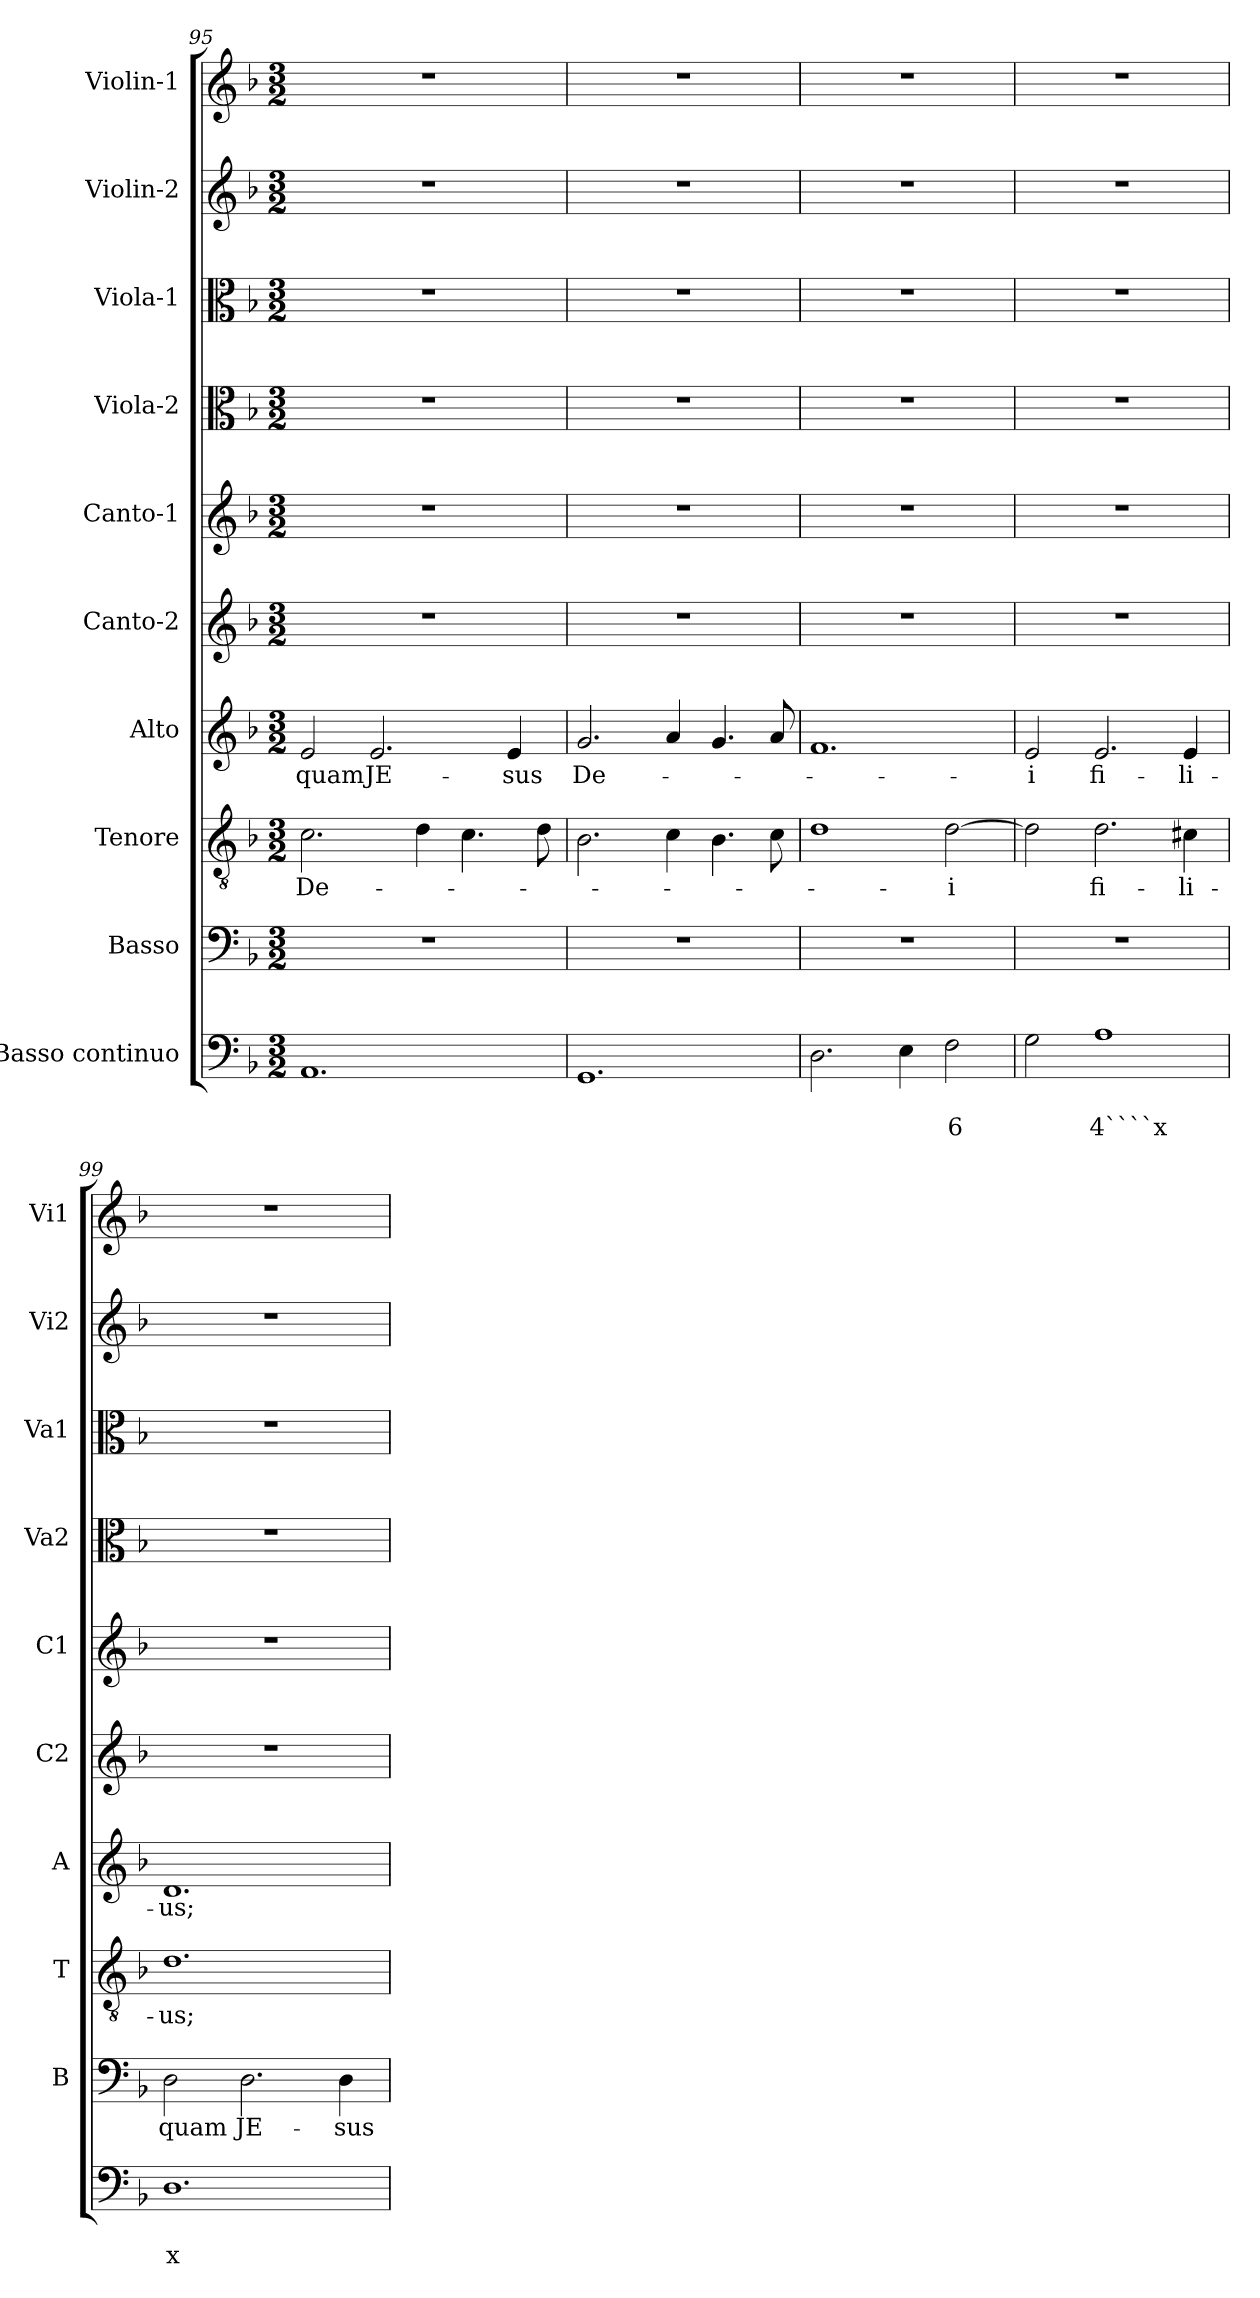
**kern	**text	**text	**kern	**text	**kern	**text	**kern	**text	**kern	**kern	**kern	**kern	**kern	**kern
*part10	*part10	*part10	*part9	*part9	*part8	*part8	*part7	*part7	*part6	*part5	*part4	*part3	*part2	*part1
*staff10	*staff10	*staff10	*staff9	*staff9	*staff8	*staff8	*staff7	*staff7	*staff6	*staff5	*staff4	*staff3	*staff2	*staff1
*I"Basso continuo	*	*	*I"Basso	*	*I"Tenore	*	*I"Alto	*	*I"Canto-2	*I"Canto-1	*I"Viola-2	*I"Viola-1	*I"Violin-2	*I"Violin-1
*	*	*	*I'B	*	*I'T	*	*I'A	*	*I'C2	*I'C1	*I'Va2	*I'Va1	*I'Vi2	*I'Vi1
*clefF4	*	*	*clefF4	*	*clefGv2	*	*clefG2	*	*clefG2	*clefG2	*clefC3	*clefC3	*clefG2	*clefG2
*k[b-]	*	*	*k[b-]	*	*k[b-]	*	*k[b-]	*	*k[b-]	*k[b-]	*k[b-]	*k[b-]	*k[b-]	*k[b-]
*F:	*	*	*F:	*	*F:	*	*F:	*	*F:	*F:	*F:	*F:	*F:	*F:
*M3/2	*	*	*M3/2	*	*M3/2	*	*M3/2	*	*M3/2	*M3/2	*M3/2	*M3/2	*M3/2	*M3/2
=95	=95	=95	=95	=95	=95	=95	=95	=95	=95	=95	=95	=95	=95	=95
!	!	!	!	!	!	!LO:LY:b	!	!LO:LY:b	!	!	!	!	!	!
1.AA	.	.	1.r	.	2.c\	De-	2e/	quam	1.r	1.r	1.r	1.r	1.r	1.r
!	!	!	!	!	!	!	!	!LO:LY:b	!	!	!	!	!	!
.	.	.	.	.	.	.	2.e/	JE-	.	.	.	.	.	.
.	.	.	.	.	4d\	.	.	.	.	.	.	.	.	.
.	.	.	.	.	4.c\	.	.	.	.	.	.	.	.	.
!	!	!	!	!	!	!	!	!LO:LY:b	!	!	!	!	!	!
.	.	.	.	.	.	.	4e/	-sus	.	.	.	.	.	.
.	.	.	.	.	8d\	.	.	.	.	.	.	.	.	.
=96	=96	=96	=96	=96	=96	=96	=96	=96	=96	=96	=96	=96	=96	=96
!	!	!	!	!	!	!	!	!LO:LY:b	!	!	!	!	!	!
1.GG	.	.	1.r	.	2.B-\	.	2.g/	De-	1.r	1.r	1.r	1.r	1.r	1.r
.	.	.	.	.	4c\	.	4a/	.	.	.	.	.	.	.
.	.	.	.	.	4.B-\	.	4.g/	.	.	.	.	.	.	.
.	.	.	.	.	8c\	.	8a/	.	.	.	.	.	.	.
=97	=97	=97	=97	=97	=97	=97	=97	=97	=97	=97	=97	=97	=97	=97
2.D\	.	.	1.r	.	1d	.	1.f	.	1.r	1.r	1.r	1.r	1.r	1.r
4E\	.	.	.	.	.	.	.	.	.	.	.	.	.	.
!	!	!LO:LY:b	!	!	!	!LO:LY:b	!	!	!	!	!	!	!	!
2F\	.	6	.	.	[2d\	-i	.	.	.	.	.	.	.	.
=98	=98	=98	=98	=98	=98	=98	=98	=98	=98	=98	=98	=98	=98	=98
!	!	!	!	!	!	!	!	!LO:LY:b	!	!	!	!	!	!
2G\	.	.	1.r	.	2d\]	.	2e/	-i	1.r	1.r	1.r	1.r	1.r	1.r
!	!	!LO:LY:b	!	!	!	!LO:LY:b	!	!LO:LY:b	!	!	!	!	!	!
1A	.	4````x	.	.	2.d\	fi-	2.e/	fi-	.	.	.	.	.	.
!	!	!	!	!	!	!LO:LY:b	!	!LO:LY:b	!	!	!	!	!	!
.	.	.	.	.	4c#X\	-li-	4e/	-li-	.	.	.	.	.	.
=99	=99	=99	=99	=99	=99	=99	=99	=99	=99	=99	=99	=99	=99	=99
!	!	!LO:LY:b	!	!LO:LY:b	!	!LO:LY:b	!	!LO:LY:b	!	!	!	!	!	!
1.D	.	x	2D\	quam	1.d	-us;	1.d	-us;	1.r	1.r	1.r	1.r	1.r	1.r
!	!	!	!	!LO:LY:b	!	!	!	!	!	!	!	!	!	!
.	.	.	2.D\	JE-	.	.	.	.	.	.	.	.	.	.
!	!	!	!	!LO:LY:b	!	!	!	!	!	!	!	!	!	!
.	.	.	4D\	-sus	.	.	.	.	.	.	.	.	.	.
=	=	=	=	=	=	=	=	=	=	=	=	=	=	=
*-	*-	*-	*-	*-	*-	*-	*-	*-	*-	*-	*-	*-	*-	*-
